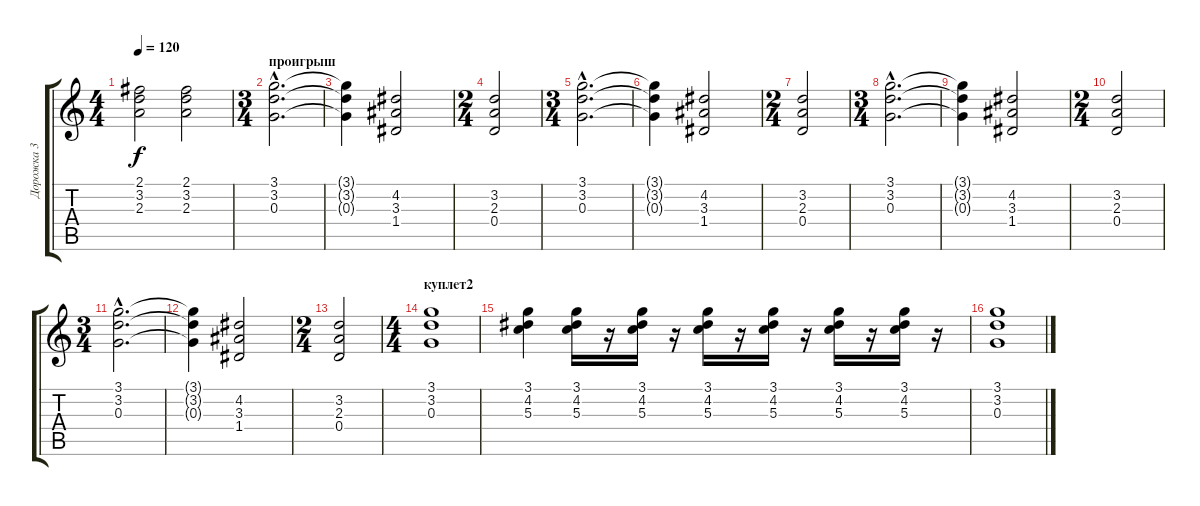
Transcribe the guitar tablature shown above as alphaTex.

\track ("Дорожка 3" "Дорожка 3") {instrument distortionguitar}
\staff {score tabs}
\tuning (E4 B3 G3 D3 A2 E2) {hide}
\ts (4 4)
\tempo 120
\clef g2
\ks c
(2.1 3.2 2.3).2{dy f} (2.1 3.2 2.3).2 |
\ts (3 4)
\section ("" "проигрыш")
(3.1{hac} 3.2{hac} 0.3{hac}).2{d} |
(3.1{t} 3.2{t} 0.3{t}).4 (4.2 3.3 1.4).2 |
\ts (2 4)
(3.2 2.3 0.4).2 |
\ts (3 4)
(3.1{hac} 3.2{hac} 0.3{hac}).2{d} |
(3.1{t} 3.2{t} 0.3{t}).4 (4.2 3.3 1.4).2 |
\ts (2 4)
(3.2 2.3 0.4).2 |
\ts (3 4)
(3.1{hac} 3.2{hac} 0.3{hac}).2{d} |
(3.1{t} 3.2{t} 0.3{t}).4 (4.2 3.3 1.4).2 |
\ts (2 4)
(3.2 2.3 0.4).2 |
\ts (3 4)
(3.1{hac} 3.2{hac} 0.3{hac}).2{d} |
(3.1{t} 3.2{t} 0.3{t}).4 (4.2 3.3 1.4).2 |
\ts (2 4)
(3.2 2.3 0.4).2 |
\ts (4 4)
\section ("" "куплет2")
(3.1 3.2 0.3).1 |
(3.1 4.2 5.3).4 (3.1 4.2 5.3).16 r.16 (3.1 4.2 5.3).16 r.16 (3.1 4.2 5.3).16 r.16 (3.1 4.2 5.3).16 r.16 (3.1 4.2 5.3).16 r.16 (3.1 4.2 5.3).16 r.16 |
(3.1 3.2 0.3).1
